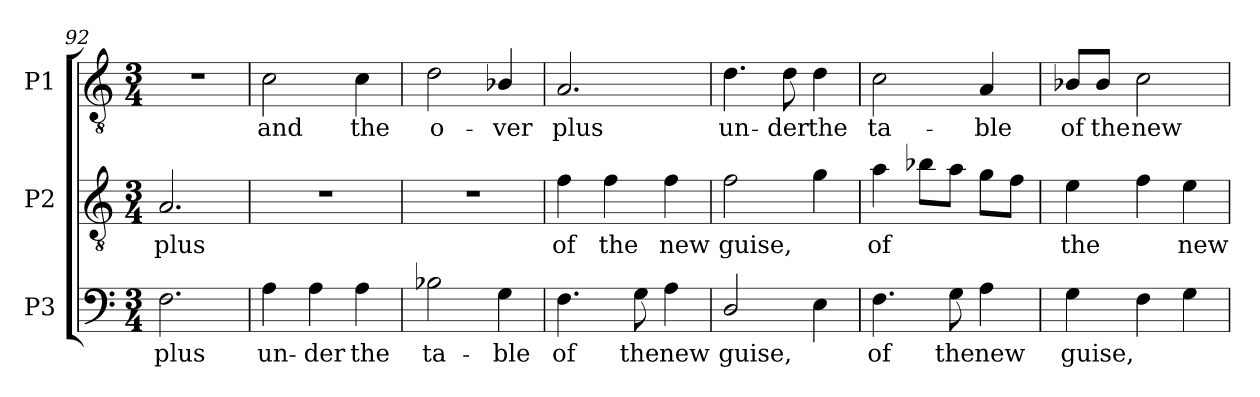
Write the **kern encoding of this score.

**kern	**text	**kern	**text	**kern	**text
*part3	*part3	*part2	*part2	*part1	*part1
*staff3	*staff3	*staff2	*staff2	*staff1	*staff1
*I"P3	*	*I"P2	*	*I"P1	*
!!LO:LB:g=z
*clefF4	*	*clefGv2	*	*clefGv2	*
*	*	*ITrd7c12	*	*ITrd7c12	*
*k[]	*	*k[]	*	*k[]	*
*C:	*	*C:	*	*C:	*
*M3/4	*	*M3/4	*	*M3/4	*
=92	=92	=92	=92	=92	=92
!	!LO:LY:b:color=#000000	!	!	!	!
!	!	!	!LO:LY:b:color=#000000	!LO:N:vis=1	!
2.Fi\	-plus	2.AAi/	-plus	2.r	.
=93	=93	=93	=93	=93	=93
!	!LO:LY:b:color=#000000	!LO:N:vis=1	!	!	!
!	!	!	!	!	!LO:LY:b:color=#000000
4Ai\	un-	2.r	.	2Ci\	and
!	!LO:LY:b:color=#000000	!	!	!	!
4Ai\	-der	.	.	.	.
!	!LO:LY:b:color=#000000	!	!	!	!
!	!	!	!	!	!LO:LY:b:color=#000000
4Ai\	the	.	.	4Ci\	the
=94	=94	=94	=94	=94	=94
!	!LO:LY:b:color=#000000	!LO:N:vis=1	!	!	!
!	!	!	!	!	!LO:LY:b:color=#000000
2B-Xi\	ta-	2.r	.	2Di\	o-
!	!LO:LY:b:color=#000000	!	!	!	!
!	!	!	!	!	!LO:LY:b:color=#000000
4Gi\	-ble	.	.	4BB-Xi/	-ver
=95	=95	=95	=95	=95	=95
!	!LO:LY:b:color=#000000	!	!	!	!
!	!	!	!LO:LY:b:color=#000000	!	!
!	!	!	!	!	!LO:LY:b:color=#000000
4.Fi\	of	4Fi\	of	2.AAi/	plus
!	!	!	!LO:LY:b:color=#000000	!	!
.	.	4Fi\	the	.	.
!	!LO:LY:b:color=#000000	!	!	!	!
8Gi\	the	.	.	.	.
!	!LO:LY:b:color=#000000	!	!	!	!
!	!	!	!LO:LY:b:color=#000000	!	!
4Ai\	new	4Fi\	new	.	.
=96	=96	=96	=96	=96	=96
!	!LO:LY:b:color=#000000	!	!	!	!
!	!	!	!LO:LY:b:color=#000000	!	!
!	!	!	!	!	!LO:LY:b:color=#000000
2Di/	guise,	2Fi\	guise,	4.Di\	un-
!	!	!	!	!	!LO:LY:b:color=#000000
.	.	.	.	8Di\	-der
!	!	!	!	!	!LO:LY:b:color=#000000
4Ei\	.	4Gi\	.	4Di\	the
=97	=97	=97	=97	=97	=97
!	!LO:LY:b:color=#000000	!	!	!	!
!	!	!	!LO:LY:b:color=#000000	!	!
!	!	!	!	!	!LO:LY:b:color=#000000
4.Fi\	of	4Ai\	of	2Ci\	ta-
.	.	8B-Xi\L	.	.	.
!	!LO:LY:b:color=#000000	!	!	!	!
8Gi\	the	8Ai\J	.	.	.
!	!LO:LY:b:color=#000000	!	!	!	!
!	!	!	!	!	!LO:LY:b:color=#000000
4Ai\	new	8Gi\L	.	4AAi/	-ble
.	.	8Fi\J	.	.	.
=98	=98	=98	=98	=98	=98
!	!LO:LY:b:color=#000000	!	!	!	!
!	!	!	!LO:LY:b:color=#000000	!	!
!	!	!	!	!	!LO:LY:b:color=#000000
4Gi\	guise,	4Ei\	the	8BB-Xi/L	of
!	!	!	!	!	!LO:LY:b:color=#000000
.	.	.	.	8BB-i/J	the
!	!	!	!	!	!LO:LY:b:color=#000000
4Fi\	.	4Fi\	.	2Ci\	new
!	!	!	!LO:LY:b:color=#000000	!	!
4Gi\	.	4Ei\	new	.	.
=	=	=	=	=	=
*-	*-	*-	*-	*-	*-
